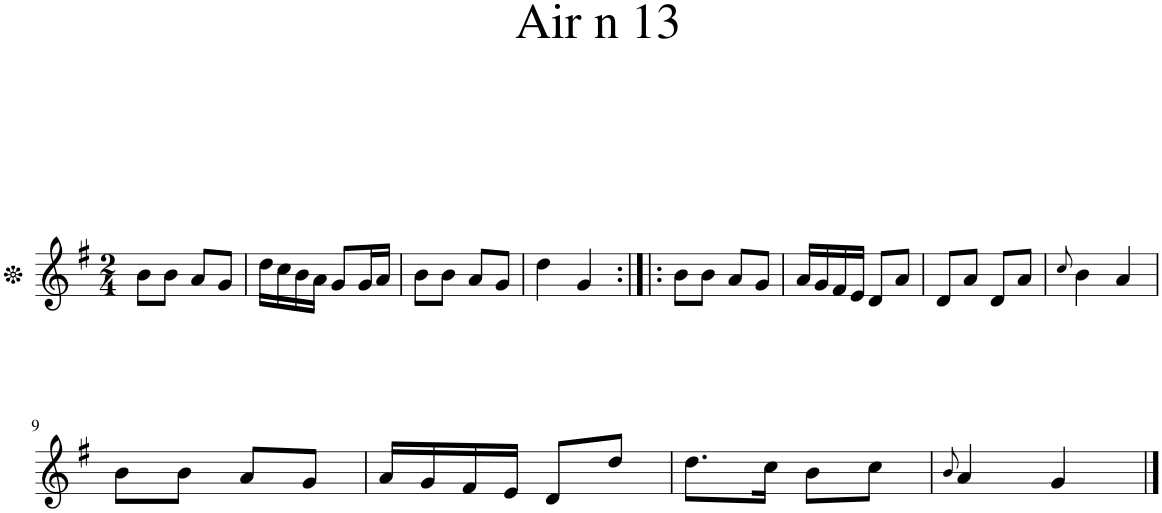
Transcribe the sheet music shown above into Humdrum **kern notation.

**kern
*part1
*staff1
*I"Piano
*I'Pno.
*clefG2
*k[f#]
*M2/4
=1
8b\L
8b\J
8a/L
8g/J
=2
16dd\LL
16cc\
16b\
16a\JJ
8g/L
16g/L
16a/JJ
=3
8b\L
8b\J
8a/L
8g/J
=4
4dd\
4g/
=5:|!|:
8b\L
8b\J
8a/L
8g/J
=6
16a/LL
16g/
16f#/
16e/JJ
8d/L
8a/J
=7
8d/L
8a/J
8d/L
8a/J
=8
8qcc/
4b\
4a/
!!LO:LB:g=z
=9
8b\L
8b\J
8a/L
8g/J
=10
16a/LL
16g/
16f#/
16e/JJ
8d/L
8dd/J
=11
8.dd\L
16cc\Jk
8b\L
8cc\J
=12
8qb/
4a/
4g/
==
*-
